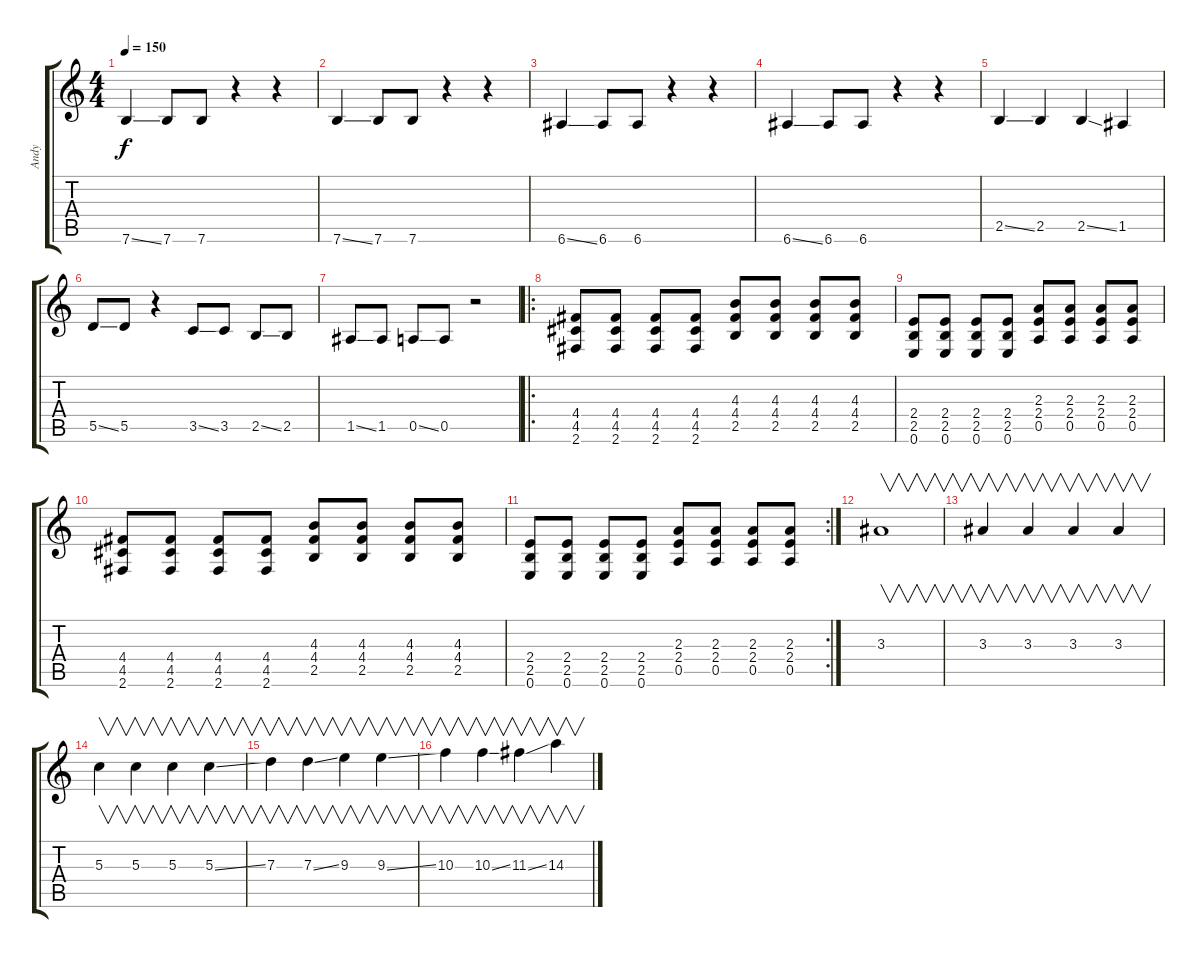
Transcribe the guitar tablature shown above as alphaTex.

\track ("Andy" "Andy") {instrument distortionguitar}
\staff {score tabs}
\tuning (E4 B3 G3 D3 A2 E2) {hide}
\ts (4 4)
\tempo 150
\clef g2
\ks c
7.6{ss}.4{dy f instrument distortionguitar} 7.6.8 7.6.8 r.4 r.4 |
7.6{ss}.4 7.6.8 7.6.8 r.4 r.4 |
6.6{ss}.4 6.6.8 6.6.8 r.4 r.4 |
6.6{ss}.4 6.6.8 6.6.8 r.4 r.4 |
2.5{ss}.4 2.5.4 2.5{ss}.4 1.5.4 |
5.5{ss}.8 5.5.8 r.4 3.5{ss}.8 3.5.8 2.5{ss}.8 2.5.8 |
1.5{ss}.8 1.5.8 0.5{ss}.8 0.5.8 r.2 |
\ro
(4.4 4.5 2.6).8 (4.4 4.5 2.6).8 (4.4 4.5 2.6).8 (4.4 4.5 2.6).8 (4.3 4.4 2.5).8 (4.3 4.4 2.5).8 (4.3 4.4 2.5).8 (4.3 4.4 2.5).8 |
(2.4 2.5 0.6).8 (2.4 2.5 0.6).8 (2.4 2.5 0.6).8 (2.4 2.5 0.6).8 (2.3 2.4 0.5).8 (2.3 2.4 0.5).8 (2.3 2.4 0.5).8 (2.3 2.4 0.5).8 |
(4.4 4.5 2.6).8 (4.4 4.5 2.6).8 (4.4 4.5 2.6).8 (4.4 4.5 2.6).8 (4.3 4.4 2.5).8 (4.3 4.4 2.5).8 (4.3 4.4 2.5).8 (4.3 4.4 2.5).8 |
\rc 2
(2.4 2.5 0.6).8 (2.4 2.5 0.6).8 (2.4 2.5 0.6).8 (2.4 2.5 0.6).8 (2.3 2.4 0.5).8 (2.3 2.4 0.5).8 (2.3 2.4 0.5).8 (2.3 2.4 0.5).8 |
3.3.1{v} |
3.3.4{v} 3.3.4{v} 3.3.4{v} 3.3.4{v} |
5.3.4{v} 5.3.4{v} 5.3.4{v} 5.3{ss}.4{v} |
7.3.4{v} 7.3{ss}.4{v} 9.3.4{v} 9.3{ss}.4{v} |
10.3.4{v} 10.3{ss}.4{v} 11.3{ss}.4{v} 14.3.4{v}
